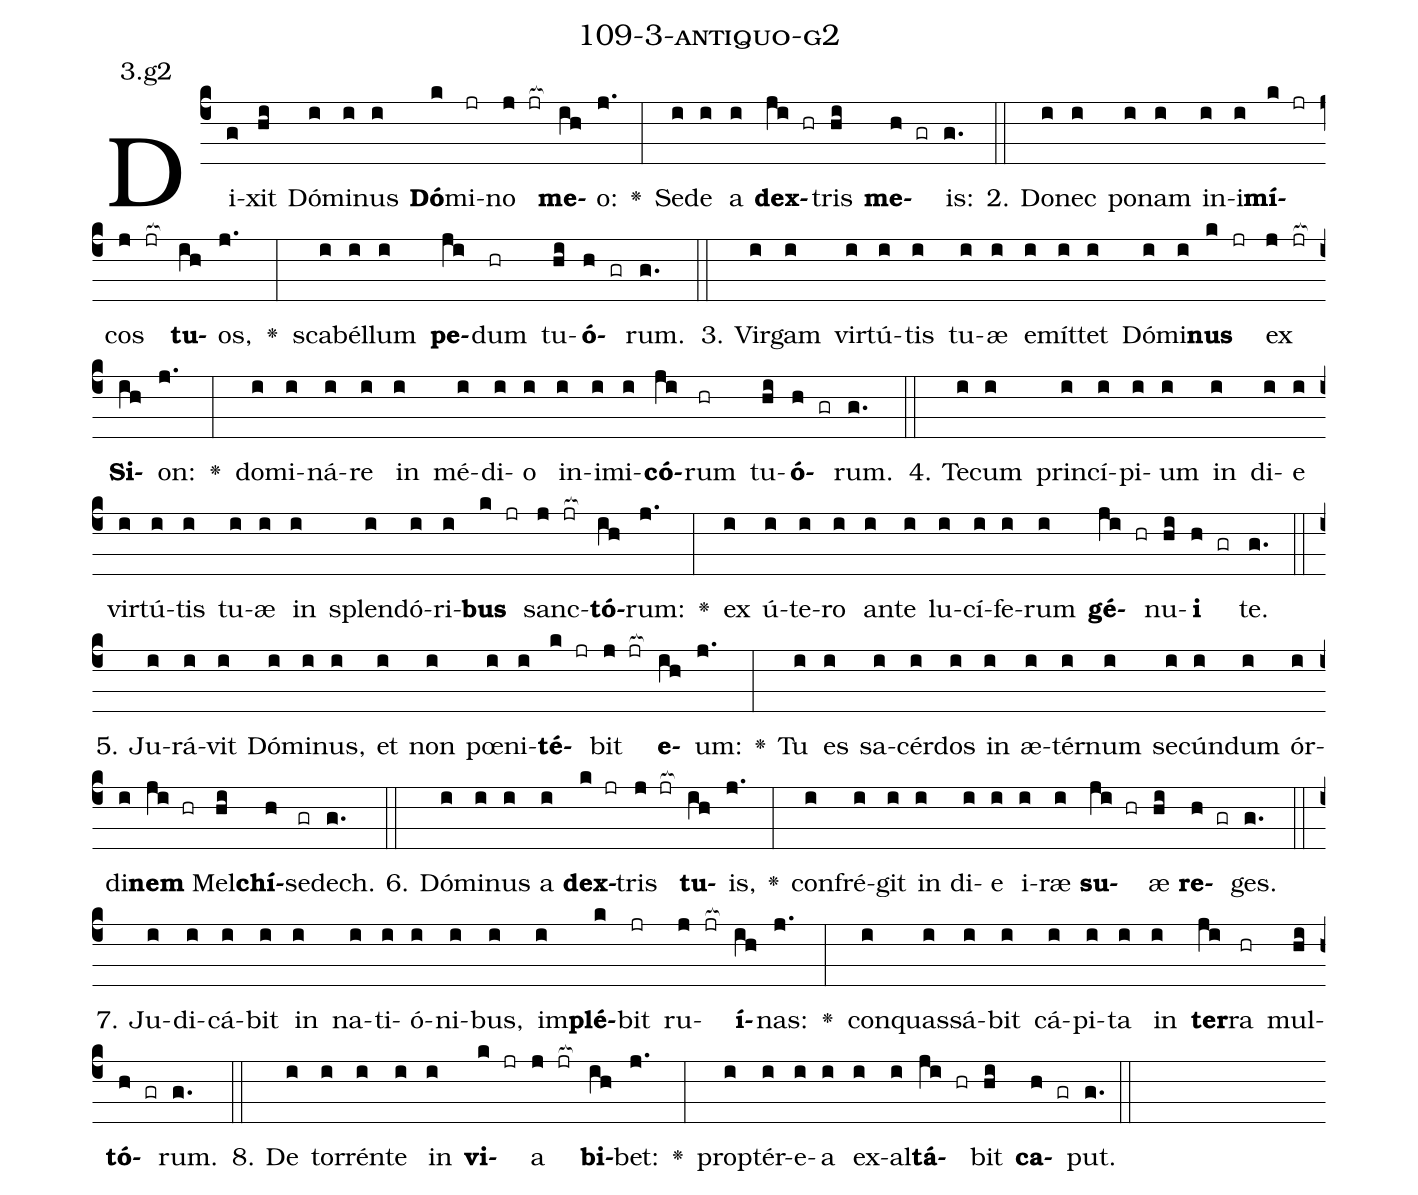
name: 109-3-antiquo-g2;
annotation: 3.g2;
%%
(c4)Di(g)xit(hi) Dó(i)mi(i)nus(i) <b>Dó</b>(k)mi(jr)no(j jr[ocb:1{]) <b>me</b>(ih[ocb:0}])o:(j.) <v>\greheightstar</v>(:) Se(i)de(i) a(i) <b>dex</b>(ji hr)tris(hi) <b>me</b>(h gr)is:(g.) (::)
2. Do(i)nec(i) po(i)nam(i) in(i)i(i)<b>mí</b>(k jr)cos(j jr[ocb:1{]) <b>tu</b>(ih[ocb:0}])os,(j.) <v>\greheightstar</v>(:) sca(i)bél(i)lum(i) <b>pe</b>(ji)dum(hr) tu(hi)<b>ó</b>(h gr)rum.(g.) (::)
3. Vir(i)gam(i) vir(i)tú(i)tis(i) tu(i)æ(i) e(i)mít(i)tet(i) Dó(i)mi(i)<b>nus</b>(k jr) ex(j jr[ocb:1{]) <b>Si</b>(ih[ocb:0}])on:(j.) <v>\greheightstar</v>(:) do(i)mi(i)ná(i)re(i) in(i) mé(i)di(i)o(i) in(i)i(i)mi(i)<b>có</b>(ji)rum(hr) tu(hi)<b>ó</b>(h gr)rum.(g.) (::)
4. Te(i)cum(i) prin(i)cí(i)pi(i)um(i) in(i) di(i)e(i) vir(i)tú(i)tis(i) tu(i)æ(i) in(i) splen(i)dó(i)ri(i)<b>bus</b>(k jr) sanc(j jr[ocb:1{])<b>tó</b>(ih[ocb:0}])rum:(j.) <v>\greheightstar</v>(:) ex(i) ú(i)te(i)ro(i) an(i)te(i) lu(i)cí(i)fe(i)rum(i) <b>gé</b>(ji hr)nu(hi)<b>i</b>(h gr) te.(g.) (::)
5. Ju(i)rá(i)vit(i) Dó(i)mi(i)nus,(i) et(i) non(i) pœ(i)ni(i)<b>té</b>(k jr)bit(j jr[ocb:1{]) <b>e</b>(ih[ocb:0}])um:(j.) <v>\greheightstar</v>(:) Tu(i) es(i) sa(i)cér(i)dos(i) in(i) æ(i)tér(i)num(i) se(i)cún(i)dum(i) ór(i)di(i)<b>nem</b>(ji hr) Mel(hi)<b>chí</b>(h)se(gr)dech.(g.) (::)
6. Dó(i)mi(i)nus(i) a(i) <b>dex</b>(k jr)tris(j jr[ocb:1{]) <b>tu</b>(ih[ocb:0}])is,(j.) <v>\greheightstar</v>(:) con(i)fré(i)git(i) in(i) di(i)e(i) i(i)ræ(i) <b>su</b>(ji hr)æ(hi) <b>re</b>(h gr)ges.(g.) (::)
7. Ju(i)di(i)cá(i)bit(i) in(i) na(i)ti(i)ó(i)ni(i)bus,(i) im(i)<b>plé</b>(k)bit(jr) ru(j jr[ocb:1{])<b>í</b>(ih[ocb:0}])nas:(j.) <v>\greheightstar</v>(:) con(i)quas(i)sá(i)bit(i) cá(i)pi(i)ta(i) in(i) <b>ter</b>(ji)ra(hr) mul(hi)<b>tó</b>(h gr)rum.(g.) (::)
8. De(i) tor(i)rén(i)te(i) in(i) <b>vi</b>(k jr)a(j jr[ocb:1{]) <b>bi</b>(ih[ocb:0}])bet:(j.) <v>\greheightstar</v>(:) prop(i)tér(i)e(i)a(i) ex(i)al(i)<b>tá</b>(ji hr)bit(hi) <b>ca</b>(h gr)put.(g.) (::)
